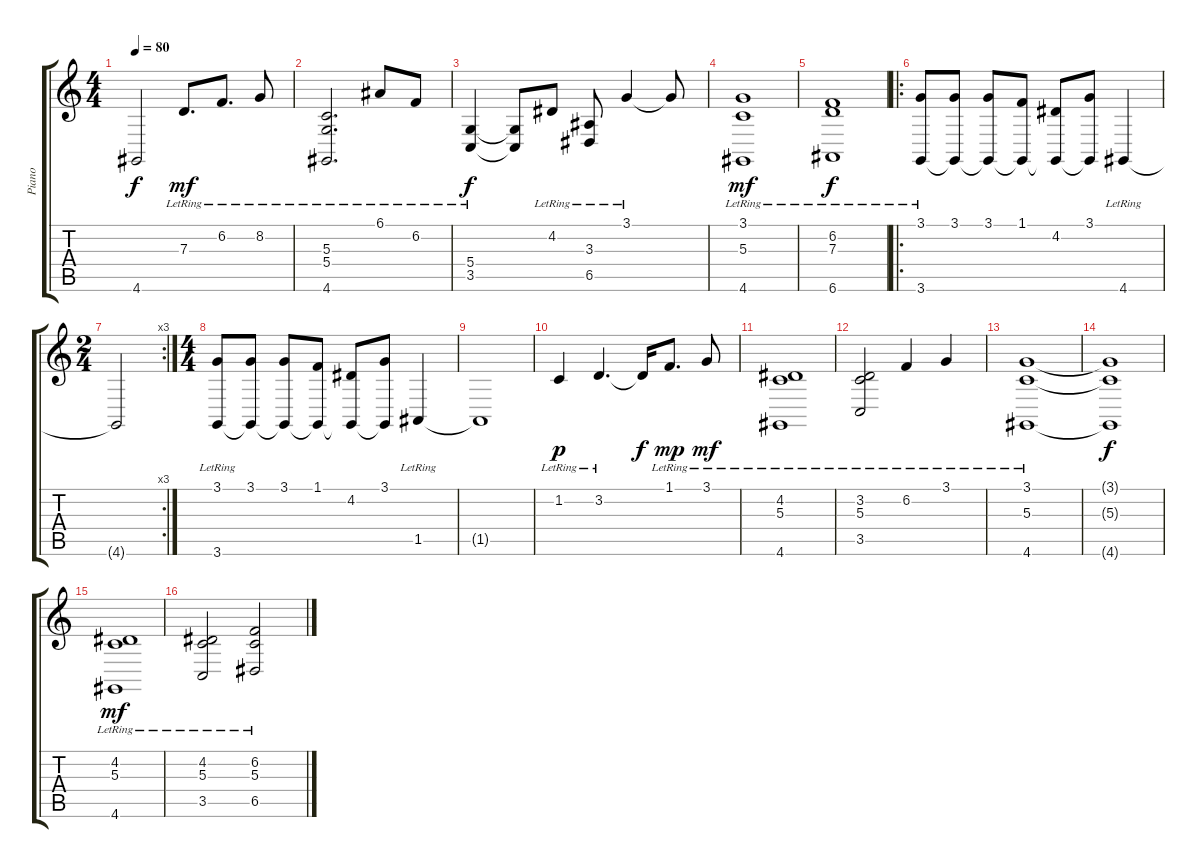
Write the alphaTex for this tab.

\track ("Piano" "Piano") {instrument electricgrandpiano}
\staff {score tabs}
\tuning (E4 B3 G3 D3 A2 E2) {hide}
\ts (4 4)
\tempo 80
\clef g2
\ks c
4.6{t}.2{dy f} 7.3{lr}.8{d dy mf} 6.2{lr}.8{d} 8.2{lr}.8 |
(5.3{lr} 5.4{lr} 4.6{lr}).2{d} 6.1{lr}.8 6.2{lr}.8 |
(5.4{lr} 3.5{lr}).4{dy f} (5.4{t} 3.5{t}).8 4.2{lr}.8 (3.3{lr} 6.5{lr}).8 3.1{lr}.4 3.1{t}.8 |
(3.1{lr} 5.3{lr} 4.6{lr}).1{dy mf} |
(6.2{lr} 7.3{lr} 6.6{lr}).1{dy f} |
\ro
(3.1 3.6{lr}).8 (3.1 3.6{t}).8 (3.1 3.6{t}).8 (1.1 3.6{t}).8 (4.2 3.6{t}).8 (3.1 3.6{t}).8 4.6{lr}.4 |
\rc 3
\ts (2 4)
4.6{t}.2 |
\ts (4 4)
(3.1 3.6{lr}).8 (3.1 3.6{t}).8 (3.1 3.6{t}).8 (1.1 3.6{t}).8 (4.2 3.6{t}).8 (3.1 3.6{t}).8 1.5{lr}.4 |
1.5{t}.1 |
1.2{lr}.4{dy p} 3.2{lr}.4{d} 3.2{t}.16{dy f} 1.1{lr}.8{d dy mp} 3.1{lr}.8{dy mf} |
(4.2{lr} 5.3{lr} 4.6{lr}).1 |
(3.2{lr} 5.3{lr} 3.5{lr}).2 6.2{lr}.4 3.1{lr}.4 |
(3.1{lr} 5.3{lr} 4.6{lr}).1 |
(3.1{t} 5.3{t} 4.6{t}).1{dy f} |
(4.2{lr} 5.3{lr} 4.6{lr}).1{dy mf} |
(4.2{lr} 5.3{lr} 3.5{lr}).2 (6.2{lr} 5.3{lr} 6.5{lr}).2
